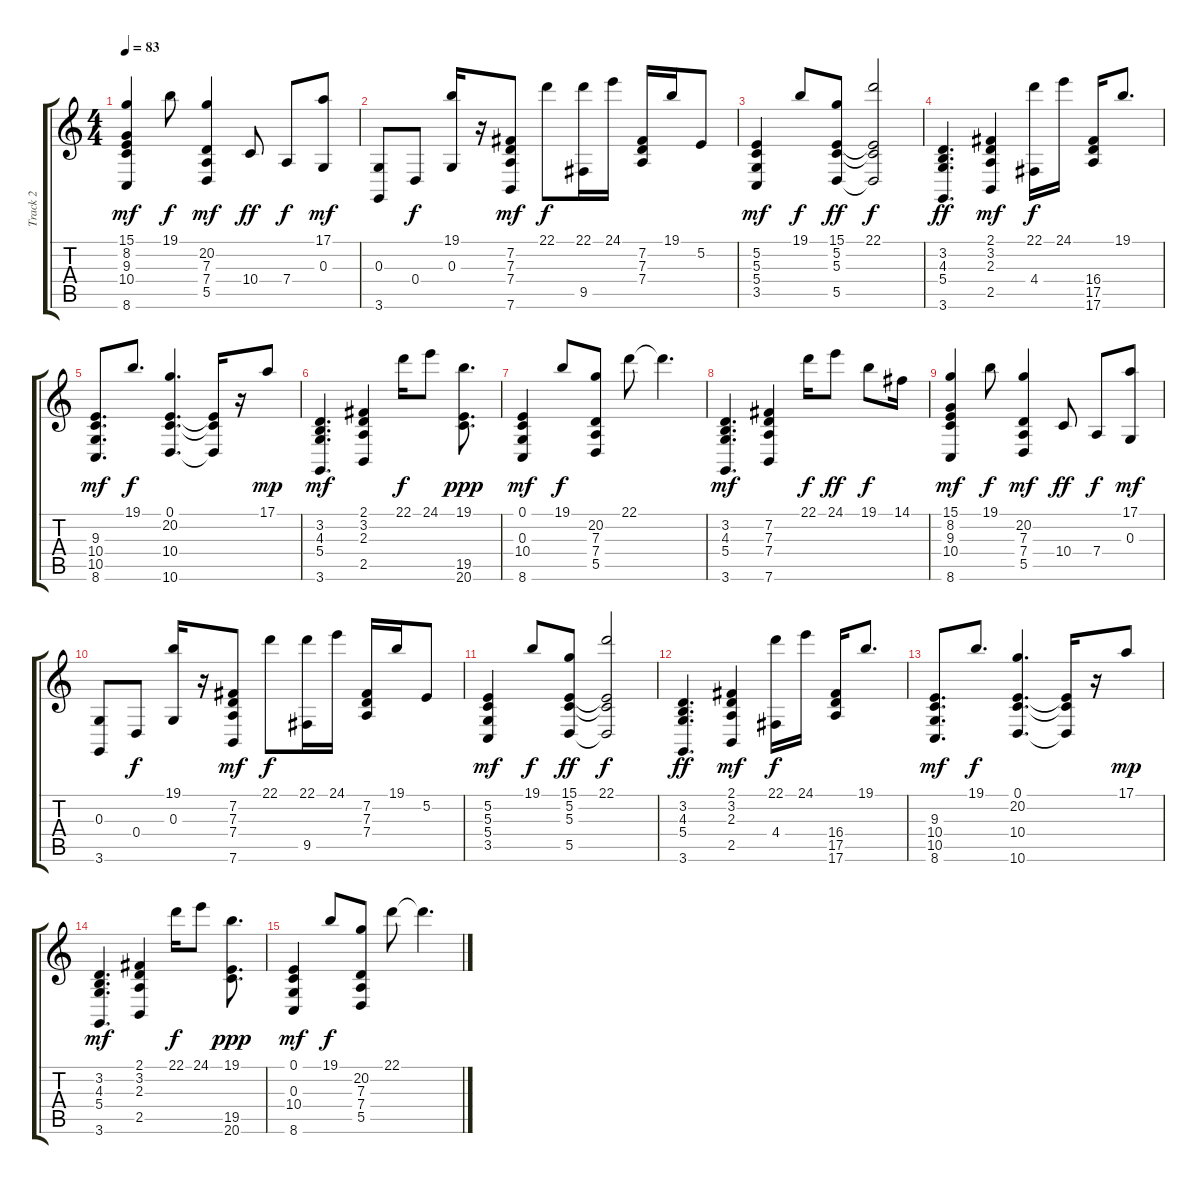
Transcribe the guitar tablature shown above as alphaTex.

\track ("Track 2" "Track 2") {instrument fx1rain}
\staff {score tabs}
\tuning (E4 B3 G3 D3 A2 E2) {hide}
\ts (4 4)
\tempo 83
\clef g2
\ks c
(15.1 8.2 9.3 10.4 8.6).4{dy mf} 19.1.8{dy f} (20.2 7.3 7.4 5.5).4{dy mf} 10.4.8{dy ff} 7.4.8{dy f} (17.1 0.3).8{dy mf} |
(0.3 3.6).8 0.4.8{dy f} (19.1 0.3).16 r.16 (7.2 7.3 7.4 7.6).8{dy mf} 22.1.8{dy f} (22.1 9.5).16 24.1.16 (7.2 7.3 7.4).16 19.1.16 5.2.8 |
(5.2 5.3 5.4 3.5).4{dy mf} 19.1.8{dy f} (15.1 5.2 5.3 5.5).8{dy ff} (22.1 5.2{t} 5.3{t} 5.5{t}).2{dy f} |
(3.2 4.3 5.4 3.6).4{d dy ff} (2.1 3.2 2.3 2.5).4{dy mf} (22.1 4.4).16{dy f} 24.1.16 (16.4 17.5 17.6).16 19.1.8{d} |
(9.3 10.4 10.5 8.6).8{d dy mf} 19.1.8{d dy f} (0.1 20.2 10.4 10.6).4{d} (0.1{t} 10.4{t} 10.6{t}).16 r.16 17.1.8{dy mp} |
(3.2 4.3 5.4 3.6).4{d dy mf} (2.1 3.2 2.3 2.5).4 22.1.16{dy f} 24.1.8 (19.1 19.5 20.6).8{d dy ppp} |
(0.1 0.3 10.4 8.6).4{dy mf} 19.1.8{dy f} (20.2 7.3 7.4 5.5).8 22.1.8 22.1{t}.4{d} |
(3.2 4.3 5.4 3.6).4{d dy mf} (7.2 7.3 7.4 7.6).4 22.1.16{dy f} 24.1.8{dy ff} 19.1.8{dy f} 14.1.16 |
(15.1 8.2 9.3 10.4 8.6).4{dy mf} 19.1.8{dy f} (20.2 7.3 7.4 5.5).4{dy mf} 10.4.8{dy ff} 7.4.8{dy f} (17.1 0.3).8{dy mf} |
(0.3 3.6).8 0.4.8{dy f} (19.1 0.3).16 r.16 (7.2 7.3 7.4 7.6).8{dy mf} 22.1.8{dy f} (22.1 9.5).16 24.1.16 (7.2 7.3 7.4).16 19.1.16 5.2.8 |
(5.2 5.3 5.4 3.5).4{dy mf} 19.1.8{dy f} (15.1 5.2 5.3 5.5).8{dy ff} (22.1 5.2{t} 5.3{t} 5.5{t}).2{dy f} |
(3.2 4.3 5.4 3.6).4{d dy ff} (2.1 3.2 2.3 2.5).4{dy mf} (22.1 4.4).16{dy f} 24.1.16 (16.4 17.5 17.6).16 19.1.8{d} |
(9.3 10.4 10.5 8.6).8{d dy mf} 19.1.8{d dy f} (0.1 20.2 10.4 10.6).4{d} (0.1{t} 10.4{t} 10.6{t}).16 r.16 17.1.8{dy mp} |
(3.2 4.3 5.4 3.6).4{d dy mf} (2.1 3.2 2.3 2.5).4 22.1.16{dy f} 24.1.8 (19.1 19.5 20.6).8{d dy ppp} |
(0.1 0.3 10.4 8.6).4{dy mf} 19.1.8{dy f} (20.2 7.3 7.4 5.5).8 22.1.8 22.1{t}.4{d}
